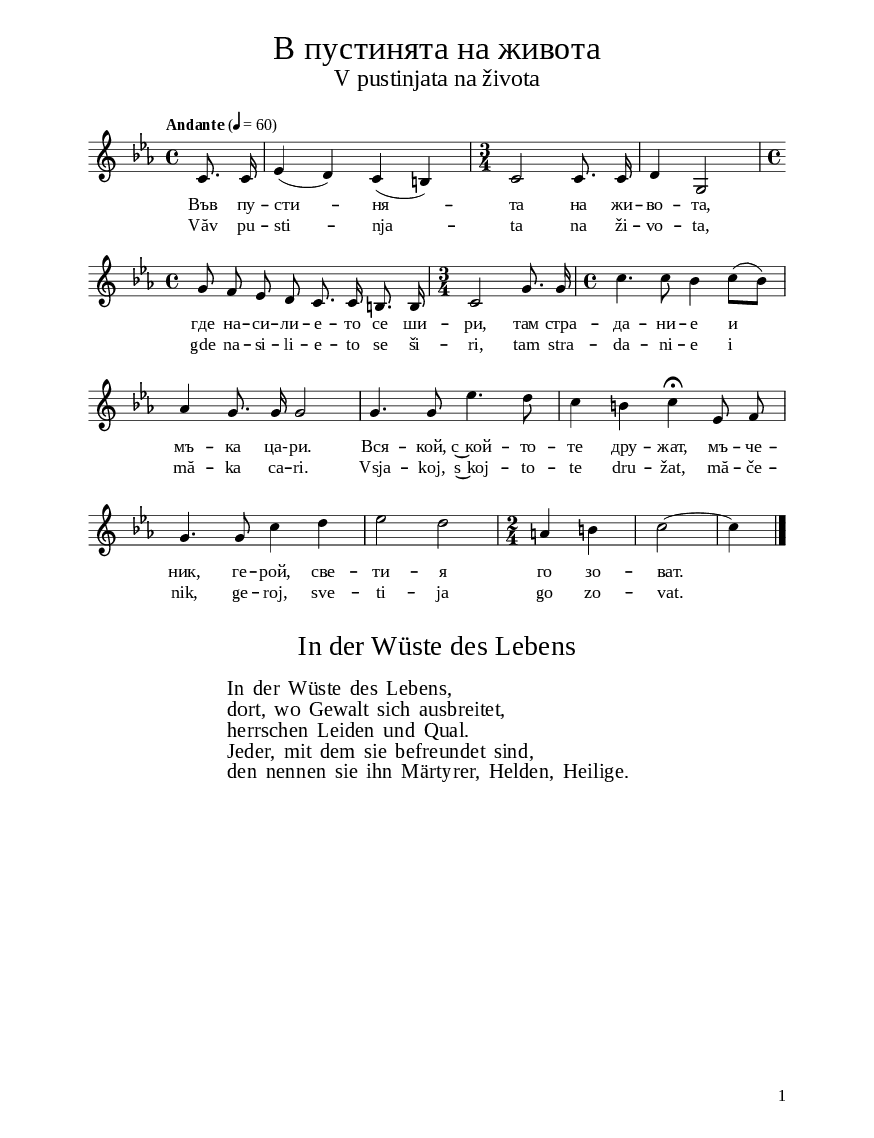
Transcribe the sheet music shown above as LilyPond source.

\version "2.24.1"

% include paper part and global functions
\include "include/globals.ily"

\bookpart {
  \label #'ref110_2
  \tocItem \markup "В пустинята на живота – V pustinjata na života"
  \include "include/bookpart-paper.ily"
  \score {
    \include "include/score-layout.ily"


    \new Voice \relative c' {

      \clef treble
      \key c \minor
      \time 4/4
      \tempoFunc "Andante" 4 "60"
      \autoBeamOff

      \partial 4

      c8.  c16 | % 2
      es4 (  d4 )  c4 (  b4 ) | % 3
      \time 3/4  | % 3
      c2  c8.  c16 | % 4
      d4  g,2 \break | % 5
      \time 4/4  | % 5
      g'8  f8  es8  d8  c8.
      c16  b8.  b16 | % 6
      \time 3/4  | % 6
      c2  g'8.  g16 | % 7
      \time 4/4  | % 7
      c4.  c8  bes4  c8 ( [
      bes8 ) ] \break | % 8
      as4  g8.  g16  g2 | % 9
      g4.  g8  es'4.  d8 |
      c4  b4  c4 ^\fermata  es,8
      f8 \break | % 11
      g4.  g8  c4  d4 | % 12
      es2  d2 | % 13
      \time 2/4  | % 13
      a4  b4 | % 14
      c2 ~ | % 15
      c4 \bar "|."
    }

    \addlyrics {
      Във пу -- сти -- ня -- та на
      жи -- во -- та, где на -- си -- ли --
      е -- то се ши -- ри, там стра --
      да -- ни -- е и мъ -- ка "ца-" --
      ри. Вся -- кой, с~кой -- то -- те
      дру -- жат, мъ -- че -- ник, ге --
      рой, све -- ти -- я го зо -- ват.}
      \addlyrics {
        Văv pu -- sti -- nja -- ta na
        ži -- vo -- ta, gde na -- si -- li --
        e -- to se ši -- ri, tam stra --
        da -- ni -- e i mă -- ka ca --
        ri. Vsja -- koj, s~koj -- to -- te
        dru -- žat, mă -- če -- nik, ge --
        roj, sve -- ti -- ja go zo -- vat.}

        \header {
          title = \titleFunc "В пустинята на живота" "V pustinjata na života"
        }

        \midi{}

      } % score

      %\markup \dc-one "D.C. al Fine"


      % include foreign translation(s) of the song

      %\pageBreak
      \version "2.24.0"

\markup \fill-line { \fontsize #deTitleFontSize "In der Wüste des Lebens" }
\markup \null
\markup \null
\markup \fontsize #deCoupletFontSize {
  \hspace #12
  \override #`(baseline-skip . ,deCoupletBaselineSkip)

  \column {
      \line { " "  In der Wüste des Lebens,}

 \line { " " dort, wo Gewalt sich ausbreitet,}

 \line { " " herrschen Leiden und Qual.}

 \line { " " Jeder, mit dem sie befreundet sind,}

 \line { " " den nennen sie ihn Märtyrer, Helden, Heilige.}

    }


}


    } % bookpart
